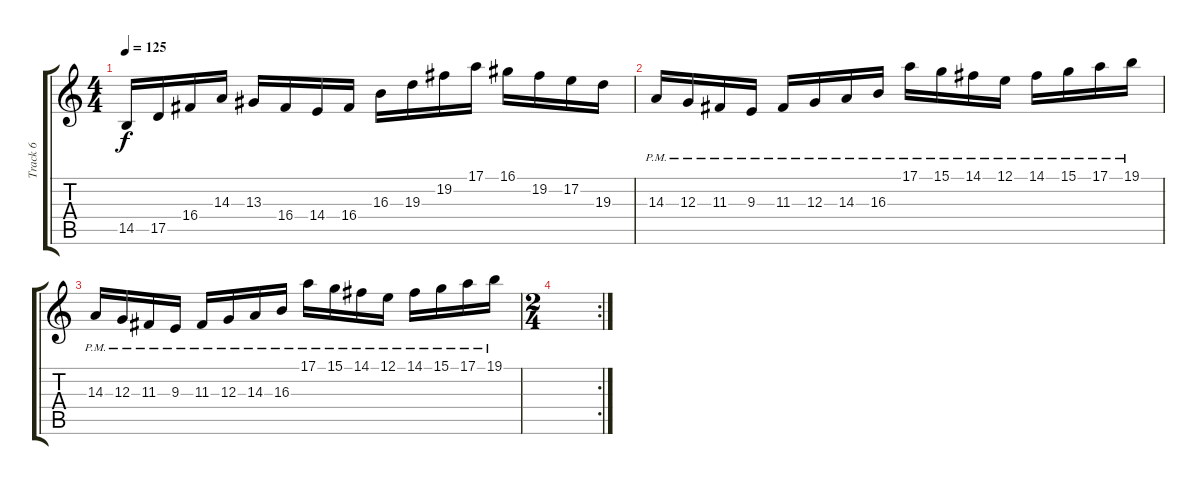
\track ("Track 6" "Track 6") {instrument lead2sawtooth}
\staff {score tabs}
\tuning (E4 B3 G3 D3 A2 E2) {hide}
\ts (4 4)
\tempo 125
\clef g2
\ks c
14.5.16{dy f} 17.5.16 16.4.16 14.3.16 13.3.16 16.4.16 14.4.16 16.4.16 16.3.16 19.3.16 19.2.16 17.1.16 16.1.16 19.2.16 17.2.16 19.3.16 |
14.3{pm}.16 12.3{pm}.16 11.3{pm}.16 9.3{pm}.16 11.3{pm}.16 12.3{pm}.16 14.3{pm}.16 16.3{pm}.16 17.1{pm}.16 15.1{pm}.16 14.1{pm}.16 12.1{pm}.16 14.1{pm}.16 15.1{pm}.16 17.1{pm}.16 19.1{pm}.16 |
14.3{pm}.16 12.3{pm}.16 11.3{pm}.16 9.3{pm}.16 11.3{pm}.16 12.3{pm}.16 14.3{pm}.16 16.3{pm}.16 17.1{pm}.16 15.1{pm}.16 14.1{pm}.16 12.1{pm}.16 14.1{pm}.16 15.1{pm}.16 17.1{pm}.16 19.1{pm}.16 |
\rc 2
\ts (2 4)
